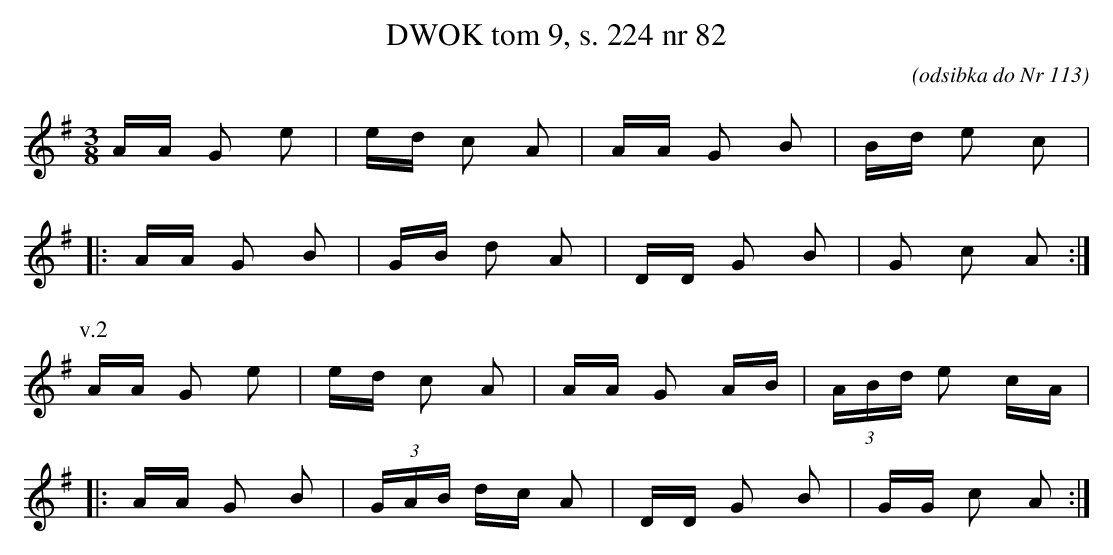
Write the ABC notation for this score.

X:1
T:DWOK tom 9, s. 224 nr 82
O:(odsibka do Nr 113)
L:1/16
M:3/8
K:G
AA G2 e2|ed c2 A2|AA G2 B2|Bd e2 c2|
|:AA G2 B2|GB d2 A2|DD G2 B2|G2 c2 A2:|
P:v.2
AA G2 e2|ed c2 A2|AA G2 AB| (3ABd e2 cA|
|:AA G2 B2| (3GAB dc A2|DD G2 B2|GG c2 A2:|
